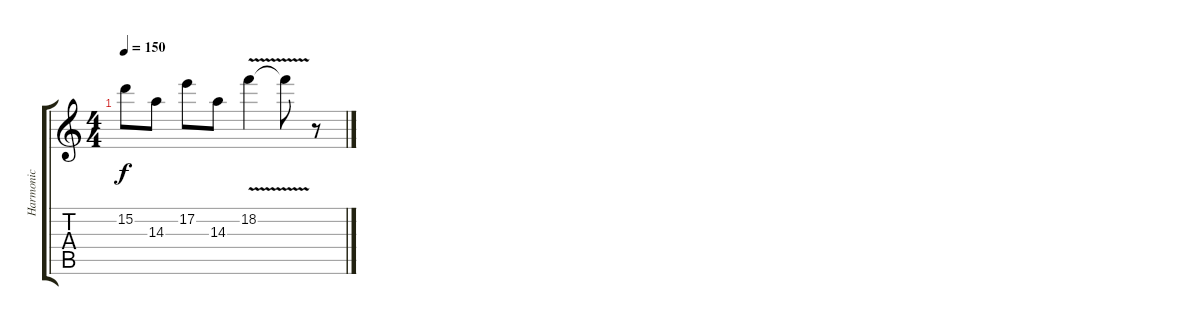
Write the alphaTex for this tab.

\track ("Harmonic" "Harmonic") {instrument distortionguitar}
\staff {score tabs}
\tuning (E4 B3 G3 D3 A2 E2) {hide}
\ts (4 4)
\tempo 150
\clef g2
\ks c
15.2.8{dy f} 14.3.8 17.2.8 14.3.8 18.2{v}.4 18.2{t}.8 r.8
